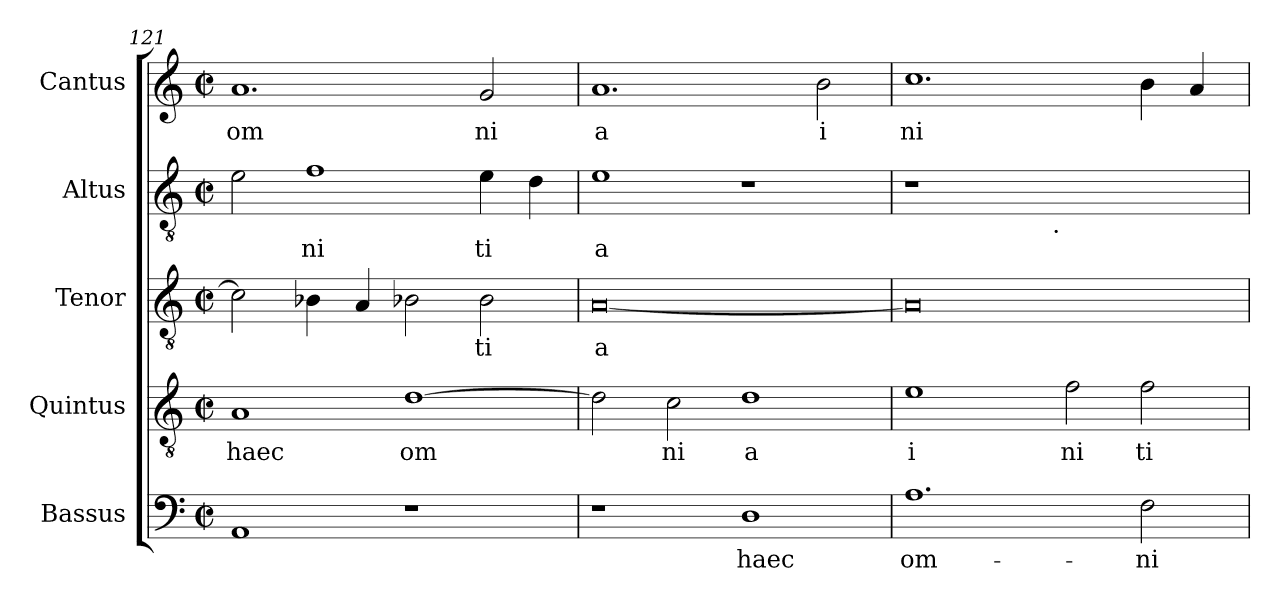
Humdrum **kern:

**kern	**text	**kern	**text	**kern	**text	**kern	**text	**kern	**text
*part5	*part5	*part4	*part4	*part3	*part3	*part2	*part2	*part1	*part1
*staff5	*staff5	*staff4	*staff4	*staff3	*staff3	*staff2	*staff2	*staff1	*staff1
*I"Bassus	*	*I"Quintus	*	*I"Tenor	*	*I"Altus	*	*I"Cantus	*
*clefF4	*	*clefGv2	*	*clefGv2	*	*clefGv2	*	*clefG2	*
*k[]	*	*k[]	*	*k[]	*	*k[]	*	*k[]	*
*C:	*	*C:	*	*C:	*	*C:	*	*C:	*
*M2/2	*	*M2/2	*	*M2/2	*	*M2/2	*	*M2/2	*
*met(c|)	*	*met(c|)	*	*met(c|)	*	*met(c|)	*	*met(c|)	*
=121	=121	=121	=121	=121	=121	=121	=121	=121	=121
!	!LO:LY:b:cj	!	!LO:LY:b:cj	!	!LO:LY:b:cj	!	!LO:LY:b:cj	!	!LO:LY:b:cj
1AA	.	1A	haec	2c\]	.	2e\	.	1.a	om
!	!	!	!	!	!LO:LY:b:cj	!	!LO:LY:b:cj	!	!
.	.	.	.	4B-\	.	1f	ni	.	.
!	!	!	!	!	!LO:LY:b:cj	!	!	!	!
.	.	.	.	4A/	.	.	.	.	.
!	!	!	!LO:LY:b:cj	!	!LO:LY:b:cj	!	!	!	!
1r	.	[>1d	om	2B-X\	.	.	.	.	.
!	!	!	!	!	!LO:LY:b:cj	!	!LO:LY:b:cj	!	!LO:LY:b:cj
.	.	.	.	2B-\	ti	4e\	ti	2g/	ni
!	!	!	!	!	!	!	!LO:LY:b:cj	!	!
.	.	.	.	.	.	4d\	.	.	.
=122	=122	=122	=122	=122	=122	=122	=122	=122	=122
!	!	!	!LO:LY:b:cj	!	!LO:LY:b:cj	!	!LO:LY:b:cj	!	!LO:LY:b:cj
1r	.	2d\]	.	[>0A	a	1e	a	1.a	a
!	!	!	!LO:LY:b:cj	!	!	!	!	!	!
.	.	2c\	ni	.	.	.	.	.	.
!	!LO:LY:b:cj	!	!LO:LY:b:cj	!	!	!	!	!	!
1D	haec	1d	a	.	.	1r	.	.	.
!	!	!	!	!	!	!	!	!	!LO:LY:b:cj
.	.	.	.	.	.	.	.	2b\	i
!!LO:PB:g=z
=123	=123	=123	=123	=123	=123	=123	=123	=123	=123
!	!LO:LY:b:cj	!	!LO:LY:b:cj	!	!LO:LY:b:cj	!	!	!	!LO:LY:b:cj
*	*	*	*	*	*	*^	*	*	*
1.A	om-	1e	i	0A]	.	1r	2ryy	.	1.cc	ni
.	.	.	.	.	.	.	4...ryy	.	.	.
!	!	!	!	!	!	!	!LO:TX:b:t=.	!	!	!
.	.	.	.	.	.	.	1ryy	.	.	.
!	!	!	!LO:LY:b:cj	!	!	!	!	!	!	!
.	.	2f\	ni	.	.	1ryy	.	.	.	.
!	!LO:LY:b:cj	!	!LO:LY:b:cj	!	!	!	!	!	!	!LO:LY:b:cj
2F\	-ni-	2f\	ti	.	.	.	.	.	4b\	.
!	!	!	!	!	!	!	!	!	!	!LO:LY:b:cj
.	.	.	.	.	.	.	.	.	4a/	.
.	.	.	.	.	.	.	32ryy	.	.	.
*	*	*	*	*	*	*v	*v	*	*	*
=	=	=	=	=	=	=	=	=	=
*-	*-	*-	*-	*-	*-	*-	*-	*-	*-
